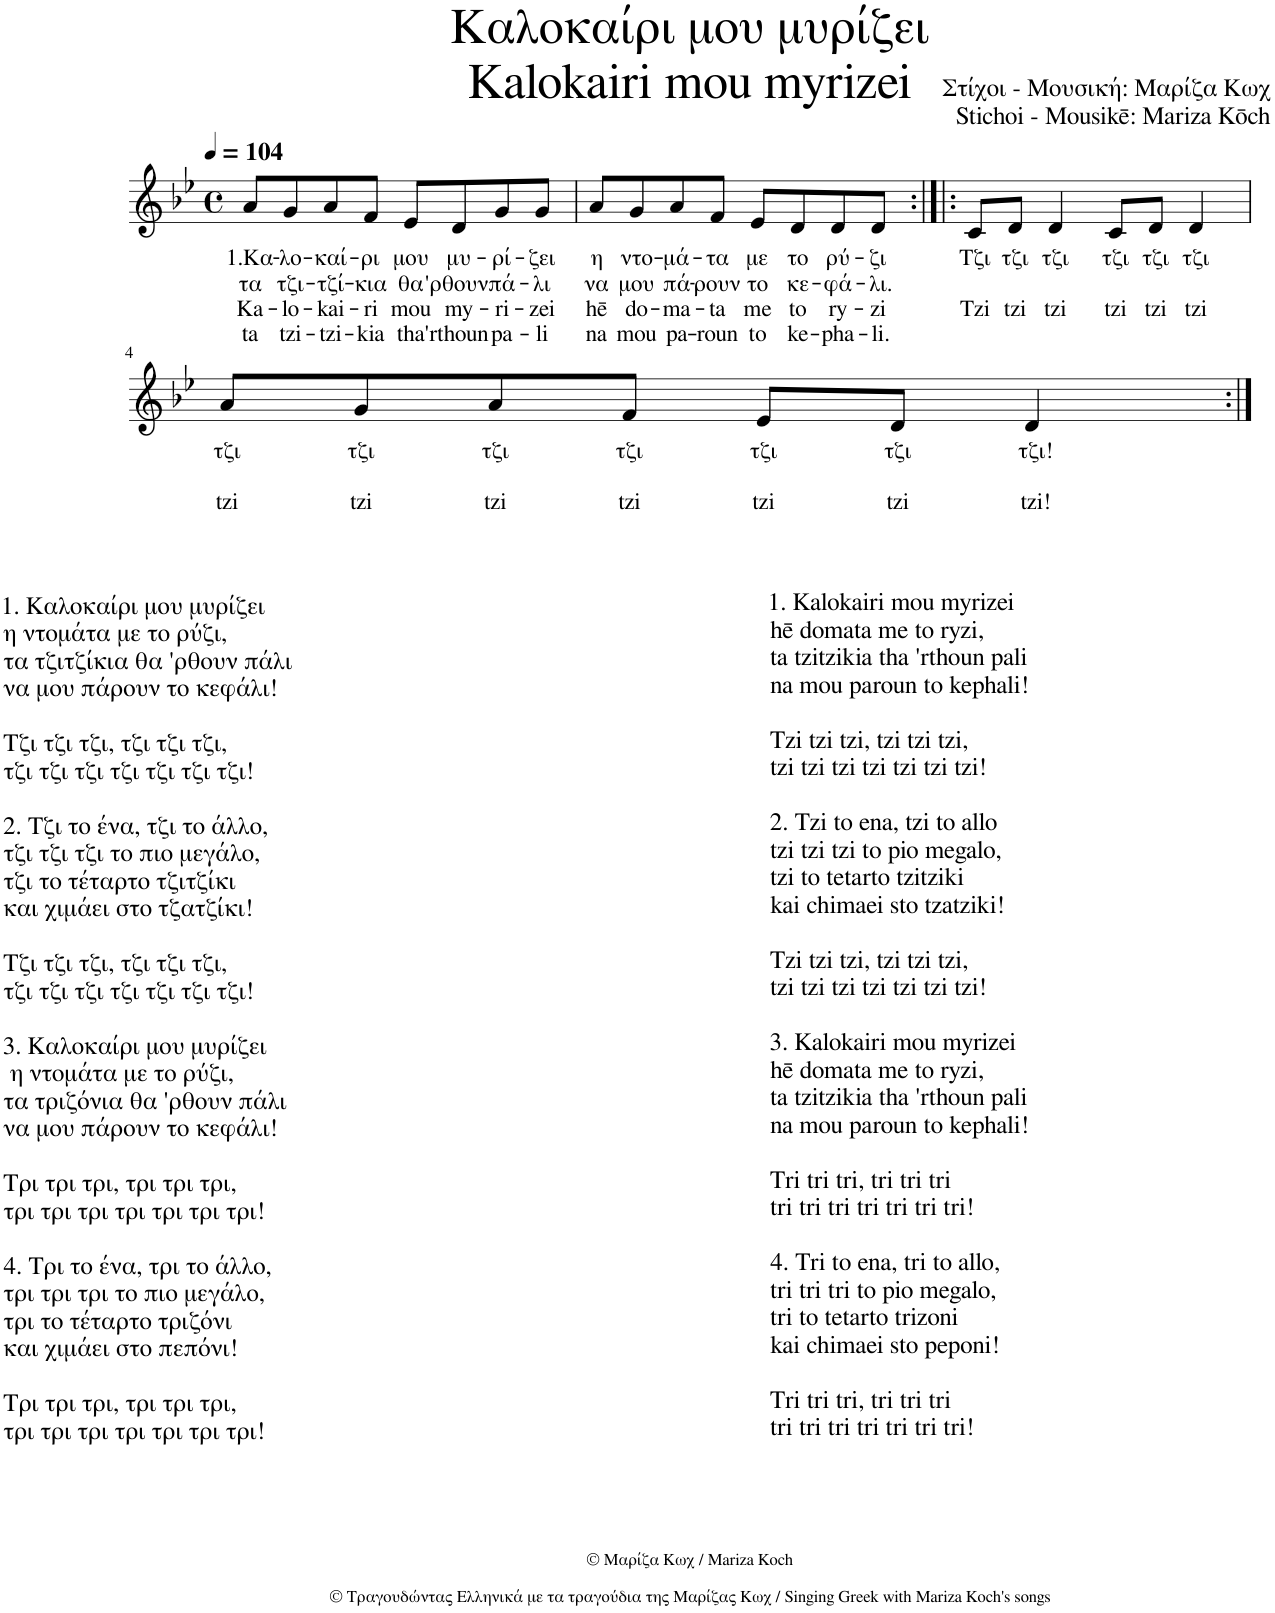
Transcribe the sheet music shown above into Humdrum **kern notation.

**kern	**text	**text	**text	**text
*part1	*part1	*part1	*part1	*part1
*staff1	*staff1	*staff1	*staff1	*staff1
*I"Piano	*	*	*	*
*I'Pno.	*	*	*	*
*clefG2	*	*	*	*
*k[b-e-]	*	*	*	*
*M4/4	*	*	*	*
*met(c)	*	*	*	*
*MM104	*	*	*	*
=1	=1	=1	=1	=1
!	!LO:LY:b	!LO:LY:b	!LO:LY:b	!LO:LY:b
8a/L	1.Κα-	τα	Ka-	ta
!	!LO:LY:b	!LO:LY:b	!LO:LY:b	!LO:LY:b
8g/	-λο-	τζι-	-lo-	tzi-
!	!LO:LY:b	!LO:LY:b	!LO:LY:b	!LO:LY:b
8a/	-καί-	-τζί-	-kai-	-tzi-
!	!LO:LY:b	!LO:LY:b	!LO:LY:b	!LO:LY:b
8f/J	-ρι	-κια	-ri	-kia
!	!LO:LY:b	!LO:LY:b	!LO:LY:b	!LO:LY:b
8e-/L	μου	θα	mou	tha
!	!LO:LY:b	!LO:LY:b	!LO:LY:b	!LO:LY:b
8d/	μυ-	'ρθουν	my-	'rthoun
!	!LO:LY:b	!LO:LY:b	!LO:LY:b	!LO:LY:b
8g/	-ρί-	πά-	-ri-	pa-
!	!LO:LY:b	!LO:LY:b	!LO:LY:b	!LO:LY:b
8g/J	-ζει	-λι	-zei	-li
=2	=2	=2	=2	=2
!	!LO:LY:b	!LO:LY:b	!LO:LY:b	!LO:LY:b
8a/L	η	να	hē	na
!	!LO:LY:b	!LO:LY:b	!LO:LY:b	!LO:LY:b
8g/	ντο-	μου	do-	mou
!	!LO:LY:b	!LO:LY:b	!LO:LY:b	!LO:LY:b
8a/	-μά-	πά-	-ma-	pa-
!	!LO:LY:b	!LO:LY:b	!LO:LY:b	!LO:LY:b
8f/J	-τα	-ρουν	-ta	-roun
!	!LO:LY:b	!LO:LY:b	!LO:LY:b	!LO:LY:b
8e-/L	με	το	me	to
!	!LO:LY:b	!LO:LY:b	!LO:LY:b	!LO:LY:b
8d/	το	κε-	to	ke-
!	!LO:LY:b	!LO:LY:b	!LO:LY:b	!LO:LY:b
8d/	ρύ-	-φά-	ry-	-pha-
!	!LO:LY:b	!LO:LY:b	!LO:LY:b	!LO:LY:b
8d/J	-ζι	-λι.	-zi	-li.
=3:|!|:	=3:|!|:	=3:|!|:	=3:|!|:	=3:|!|:
!	!LO:LY:b	!	!LO:LY:b	!
8c/L	Τζι	.	Tzi	.
!	!LO:LY:b	!	!LO:LY:b	!
8d/J	τζι	.	tzi	.
!	!LO:LY:b	!	!LO:LY:b	!
4d/	τζι	.	tzi	.
!	!LO:LY:b	!	!LO:LY:b	!
8c/L	τζι	.	tzi	.
!	!LO:LY:b	!	!LO:LY:b	!
8d/J	τζι	.	tzi	.
!	!LO:LY:b	!	!LO:LY:b	!
4d/	τζι	.	tzi	.
!!LO:LB:g=z
=4	=4	=4	=4	=4
!	!LO:LY:b	!	!LO:LY:b	!
8a/L	τζι	.	tzi	.
!	!LO:LY:b	!	!LO:LY:b	!
8g/	τζι	.	tzi	.
!	!LO:LY:b	!	!LO:LY:b	!
8a/	τζι	.	tzi	.
!	!LO:LY:b	!	!LO:LY:b	!
8f/J	τζι	.	tzi	.
!	!LO:LY:b	!	!LO:LY:b	!
8e-/L	τζι	.	tzi	.
!	!LO:LY:b	!	!LO:LY:b	!
8d/J	τζι	.	tzi	.
!LO:TX:b:t=1. Kalokairi mou myrizei	!	!	!	!
!LO:TX:b:t=hē domata me to ryzi,	!	!	!	!
!LO:TX:b:t=ta tzitzikia tha 'rthoun pali	!	!	!	!
!LO:TX:b:t=na mou paroun to kephali!	!	!	!	!
!LO:TX:b:t=Tzi tzi tzi, tzi tzi tzi,	!	!	!	!
!LO:TX:b:t=tzi tzi tzi tzi tzi tzi tzi!	!	!	!	!
!LO:TX:b:t=2. Tzi to ena, tzi to allo	!	!	!	!
!LO:TX:b:t=tzi tzi tzi to pio megalo,	!	!	!	!
!LO:TX:b:t=tzi to tetarto tzitziki	!	!	!	!
!LO:TX:b:t=kai chimaei sto tzatziki!	!	!	!	!
!LO:TX:b:t=Tzi tzi tzi, tzi tzi tzi,	!	!	!	!
!LO:TX:b:t=tzi tzi tzi tzi tzi tzi tzi!	!	!	!	!
!LO:TX:b:t=3. Kalokairi mou myrizei	!	!	!	!
!LO:TX:b:t=hē domata me to ryzi,	!	!	!	!
!LO:TX:b:t=ta tzitzikia tha 'rthoun pali	!	!	!	!
!LO:TX:b:t=na mou paroun to kephali!	!	!	!	!
!LO:TX:b:t=Tri tri tri, tri tri tri	!	!	!	!
!LO:TX:b:t=tri tri tri tri tri tri tri!	!	!	!	!
!LO:TX:b:t=4. Tri to ena, tri to allo,	!	!	!	!
!LO:TX:b:t=tri tri tri to pio megalo,	!	!	!	!
!LO:TX:b:t=tri to tetarto trizoni	!	!	!	!
!LO:TX:b:t=kai chimaei sto peponi!	!	!	!	!
!LO:TX:b:t=Tri tri tri, tri tri tri	!	!	!	!
!LO:TX:b:t=tri tri tri tri tri tri tri!	!	!	!	!
!LO:TX:b:t=1. Καλοκαίρι μου μυρίζει	!	!	!	!
!LO:TX:b:t=η ντομάτα με το ρύζι,	!	!	!	!
!LO:TX:b:t=τα τζιτζίκια θα 'ρθουν πάλι	!	!	!	!
!LO:TX:b:t=να μου πάρουν το κεφάλι!	!	!	!	!
!LO:TX:b:t=Τζι τζι τζι, τζι τζι τζι,	!	!	!	!
!LO:TX:b:t=τζι τζι τζι τζι τζι τζι τζι!	!	!	!	!
!LO:TX:b:t=2. Τζι το ένα, τζι το άλλο,	!	!	!	!
!LO:TX:b:t=τζι τζι τζι το πιο μεγάλο,	!	!	!	!
!LO:TX:b:t=τζι το τέταρτο τζιτζίκι	!	!	!	!
!LO:TX:b:t=και χιμάει στο τζατζίκι!	!	!	!	!
!LO:TX:b:t=Τζι τζι τζι, τζι τζι τζι,	!	!	!	!
!LO:TX:b:t=τζι τζι τζι τζι τζι τζι τζι!	!	!	!	!
!LO:TX:b:t=3. Καλοκαίρι μου μυρίζει	!	!	!	!
!LO:TX:b:t=η ντομάτα με το ρύζι,	!	!	!	!
!LO:TX:b:t=τα τριζόνια θα 'ρθουν πάλι	!	!	!	!
!LO:TX:b:t=να μου πάρουν το κεφάλι!	!	!	!	!
!LO:TX:b:t=Τρι τρι τρι, τρι τρι τρι,	!	!	!	!
!LO:TX:b:t=τρι τρι τρι τρι τρι τρι τρι!	!	!	!	!
!LO:TX:b:t=4. Τρι το ένα, τρι το άλλο,	!	!	!	!
!LO:TX:b:t=τρι τρι τρι το πιο μεγάλο,	!	!	!	!
!LO:TX:b:t=τρι το τέταρτο τριζόνι	!	!	!	!
!LO:TX:b:t=και χιμάει στο πεπόνι!	!	!	!	!
!LO:TX:b:t=Τρι τρι τρι, τρι τρι τρι,	!	!	!	!
!LO:TX:b:t=τρι τρι τρι τρι τρι τρι τρι!	!	!	!	!
!	!LO:LY:b	!	!LO:LY:b	!
4d/	τζι!	.	tzi!	.
=:|!	=:|!	=:|!	=:|!	=:|!
*-	*-	*-	*-	*-
